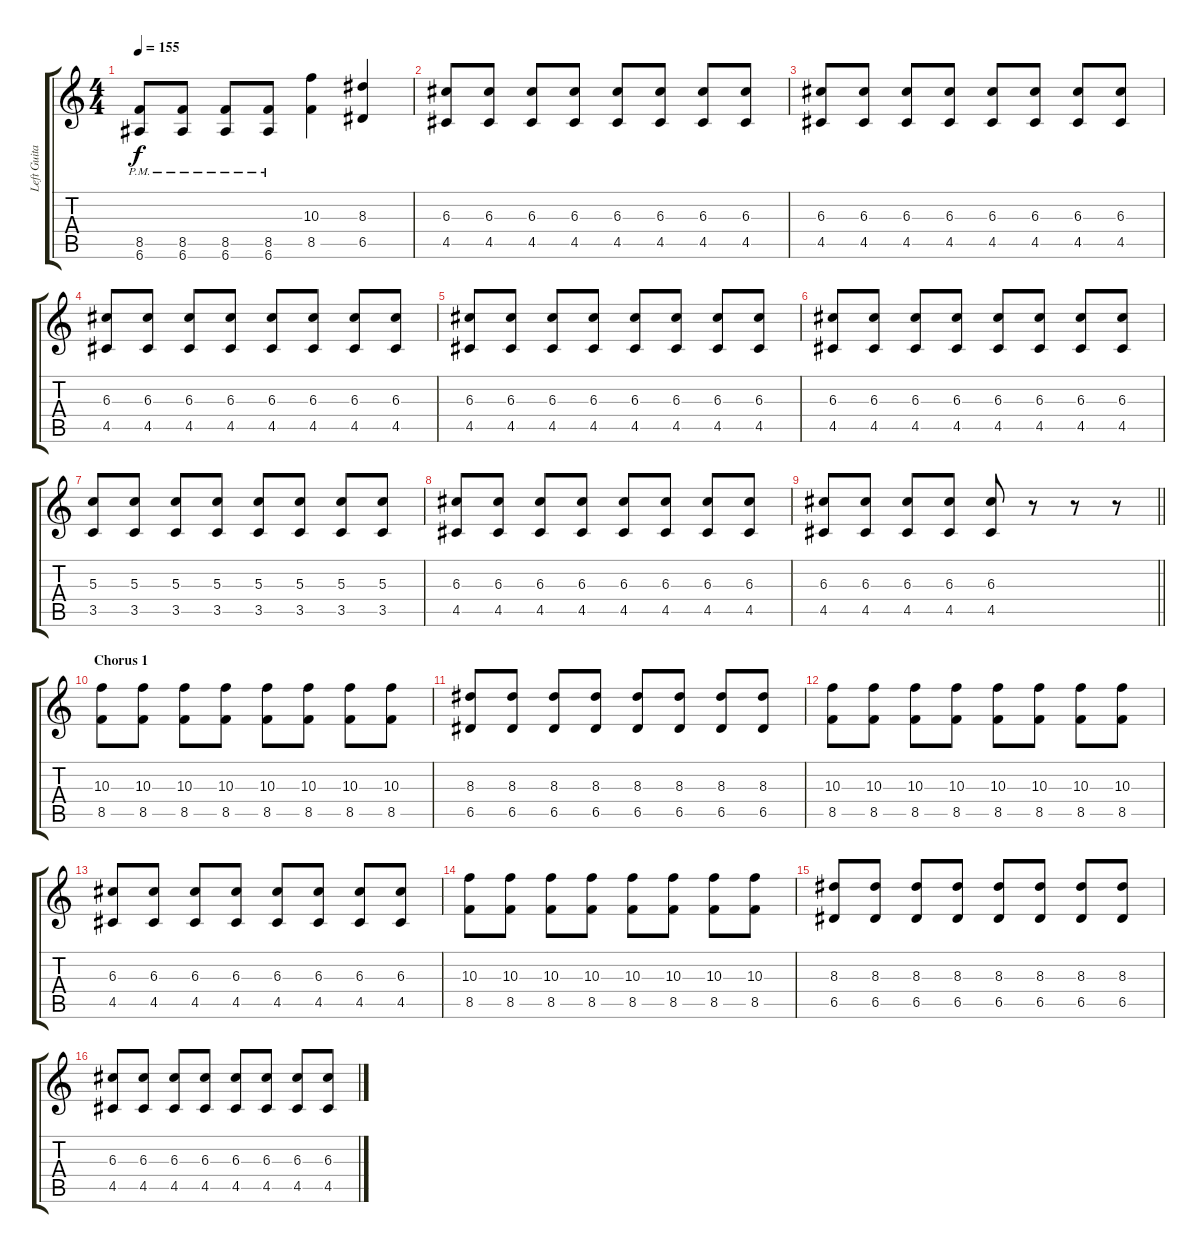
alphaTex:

\track ("Left Guitar (lead)" "Left Guita") {instrument distortionguitar}
\staff {score tabs}
\tuning (E4 B3 G3 D3 A2 E2) {hide}
\ts (4 4)
\tempo 155
\clef g2
\ks c
(8.5{pm} 6.6{pm}).8{dy f} (8.5{pm} 6.6{pm}).8 (8.5{pm} 6.6{pm}).8 (8.5{pm} 6.6{pm}).8 (10.3 8.5).4 (8.3 6.5).4 |
(6.3 4.5).8 (6.3 4.5).8 (6.3 4.5).8 (6.3 4.5).8 (6.3 4.5).8 (6.3 4.5).8 (6.3 4.5).8 (6.3 4.5).8 |
(6.3 4.5).8 (6.3 4.5).8 (6.3 4.5).8 (6.3 4.5).8 (6.3 4.5).8 (6.3 4.5).8 (6.3 4.5).8 (6.3 4.5).8 |
(6.3 4.5).8 (6.3 4.5).8 (6.3 4.5).8 (6.3 4.5).8 (6.3 4.5).8 (6.3 4.5).8 (6.3 4.5).8 (6.3 4.5).8 |
(6.3 4.5).8 (6.3 4.5).8 (6.3 4.5).8 (6.3 4.5).8 (6.3 4.5).8 (6.3 4.5).8 (6.3 4.5).8 (6.3 4.5).8 |
(6.3 4.5).8 (6.3 4.5).8 (6.3 4.5).8 (6.3 4.5).8 (6.3 4.5).8 (6.3 4.5).8 (6.3 4.5).8 (6.3 4.5).8 |
(5.3 3.5).8 (5.3 3.5).8 (5.3 3.5).8 (5.3 3.5).8 (5.3 3.5).8 (5.3 3.5).8 (5.3 3.5).8 (5.3 3.5).8 |
(6.3 4.5).8 (6.3 4.5).8 (6.3 4.5).8 (6.3 4.5).8 (6.3 4.5).8 (6.3 4.5).8 (6.3 4.5).8 (6.3 4.5).8 |
\barLineRight lightlight
(6.3 4.5).8 (6.3 4.5).8 (6.3 4.5).8 (6.3 4.5).8 (6.3 4.5).8 r.8 r.8 r.8 |
\section ("" "Chorus 1")
(10.3 8.5).8 (10.3 8.5).8 (10.3 8.5).8 (10.3 8.5).8 (10.3 8.5).8 (10.3 8.5).8 (10.3 8.5).8 (10.3 8.5).8 |
(8.3 6.5).8 (8.3 6.5).8 (8.3 6.5).8 (8.3 6.5).8 (8.3 6.5).8 (8.3 6.5).8 (8.3 6.5).8 (8.3 6.5).8 |
(10.3 8.5).8 (10.3 8.5).8 (10.3 8.5).8 (10.3 8.5).8 (10.3 8.5).8 (10.3 8.5).8 (10.3 8.5).8 (10.3 8.5).8 |
(6.3 4.5).8 (6.3 4.5).8 (6.3 4.5).8 (6.3 4.5).8 (6.3 4.5).8 (6.3 4.5).8 (6.3 4.5).8 (6.3 4.5).8 |
(10.3 8.5).8 (10.3 8.5).8 (10.3 8.5).8 (10.3 8.5).8 (10.3 8.5).8 (10.3 8.5).8 (10.3 8.5).8 (10.3 8.5).8 |
(8.3 6.5).8 (8.3 6.5).8 (8.3 6.5).8 (8.3 6.5).8 (8.3 6.5).8 (8.3 6.5).8 (8.3 6.5).8 (8.3 6.5).8 |
(6.3 4.5).8 (6.3 4.5).8 (6.3 4.5).8 (6.3 4.5).8 (6.3 4.5).8 (6.3 4.5).8 (6.3 4.5).8 (6.3 4.5).8
